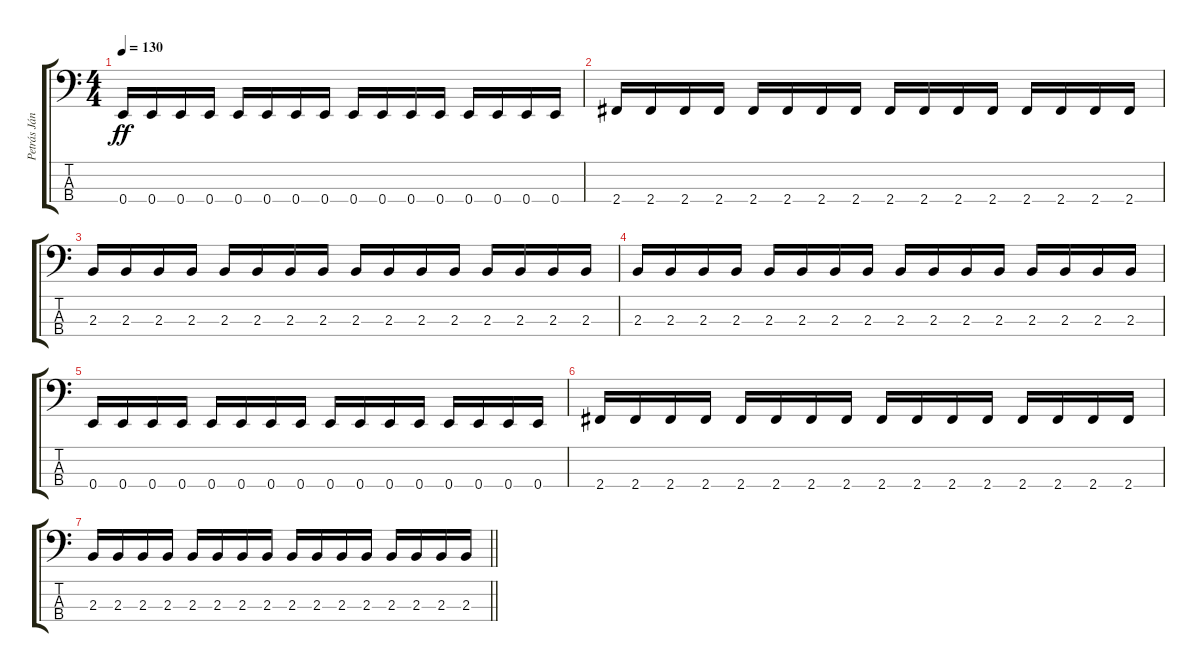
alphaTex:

\track ("Petrás János-Bass" "Petrás Ján") {instrument electricbasspick}
\staff {score tabs}
\tuning (G2 D2 A1 E1) {hide}
\ts (4 4)
\tempo 130
\clef f4
\ks c
0.4.16{dy ff} 0.4.16 0.4.16 0.4.16 0.4.16 0.4.16 0.4.16 0.4.16 0.4.16 0.4.16 0.4.16 0.4.16 0.4.16 0.4.16 0.4.16 0.4.16 |
2.4.16 2.4.16 2.4.16 2.4.16 2.4.16 2.4.16 2.4.16 2.4.16 2.4.16 2.4.16 2.4.16 2.4.16 2.4.16 2.4.16 2.4.16 2.4.16 |
2.3.16 2.3.16 2.3.16 2.3.16 2.3.16 2.3.16 2.3.16 2.3.16 2.3.16 2.3.16 2.3.16 2.3.16 2.3.16 2.3.16 2.3.16 2.3.16 |
2.3.16 2.3.16 2.3.16 2.3.16 2.3.16 2.3.16 2.3.16 2.3.16 2.3.16 2.3.16 2.3.16 2.3.16 2.3.16 2.3.16 2.3.16 2.3.16 |
0.4.16 0.4.16 0.4.16 0.4.16 0.4.16 0.4.16 0.4.16 0.4.16 0.4.16 0.4.16 0.4.16 0.4.16 0.4.16 0.4.16 0.4.16 0.4.16 |
2.4.16 2.4.16 2.4.16 2.4.16 2.4.16 2.4.16 2.4.16 2.4.16 2.4.16 2.4.16 2.4.16 2.4.16 2.4.16 2.4.16 2.4.16 2.4.16 |
\barLineRight lightlight
2.3.16 2.3.16 2.3.16 2.3.16 2.3.16 2.3.16 2.3.16 2.3.16 2.3.16 2.3.16 2.3.16 2.3.16 2.3.16 2.3.16 2.3.16 2.3.16
